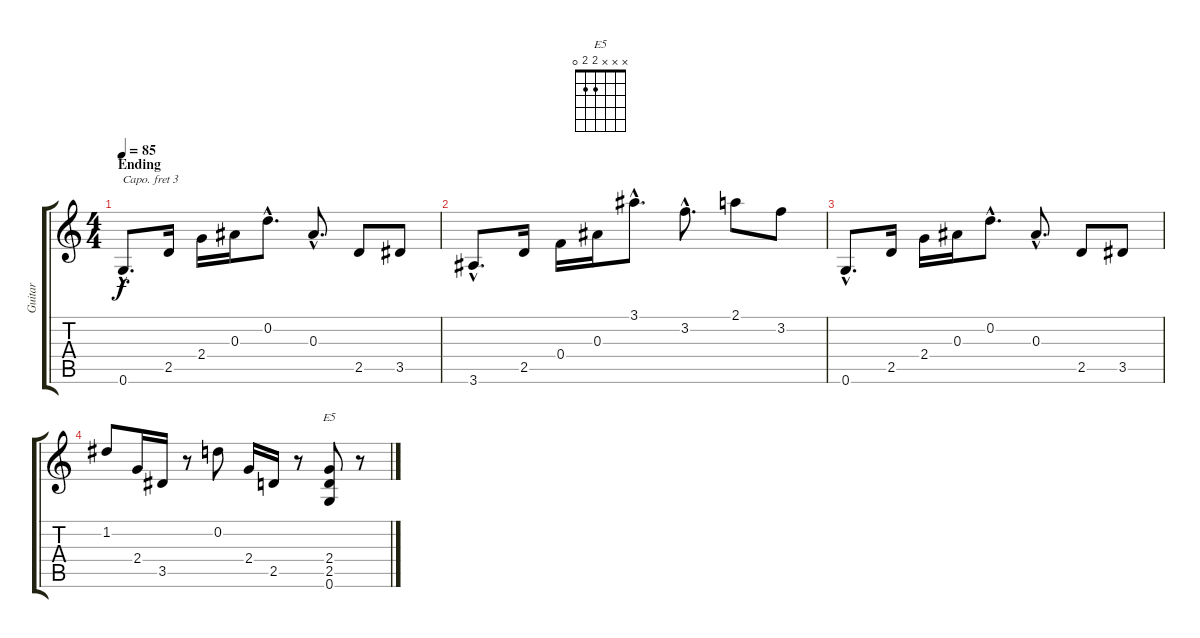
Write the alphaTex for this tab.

\track ("Guitar" "Guitar") {instrument electricguitarclean}
\staff {score tabs}
\capo 3
\tuning (E4 B3 G3 D3 A2 E2) {hide}
\chord ("E5" x x x 2 2 0)
\ts (4 4)
\section ("" "Ending")
\tempo 85
\clef g2
\ks c
0.6{hac}.8{d dy f} 2.5.16 2.4.16 0.3.16 0.2{hac}.8{d} 0.3{hac}.8{d} 2.5.8 3.5.8 |
3.6{hac}.8{d} 2.5.16 0.4.16 0.3.16 3.1{hac}.8{d} 3.2{hac}.8{d} 2.1.8 3.2.8 |
0.6{hac}.8{d} 2.5.16 2.4.16 0.3.16 0.2{hac}.8{d} 0.3{hac}.8{d} 2.5.8 3.5.8 |
1.2.8 2.4.16 3.5.16 r.8 0.2.8 2.4.16 2.5.16 r.8 (2.4 2.5 0.6).8{ch "E5"} r.8
